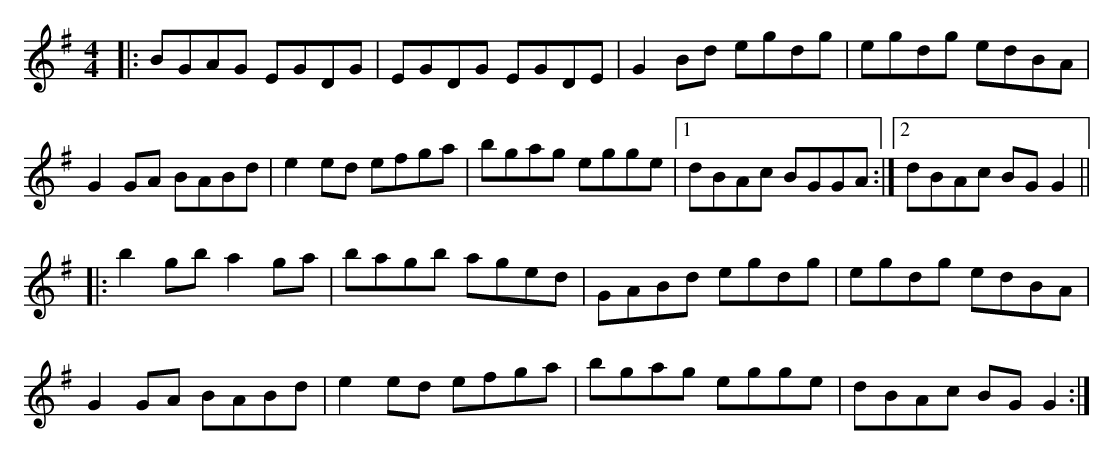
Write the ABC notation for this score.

X:1
M:4/4
K:G
|:BGAG EGDG|EGDG EGDE|G2Bd egdg|egdg edBA|
G2GA BABd|e2ed efga|bgag egge|1 dBAc BGGA:|2 dBAc BGG2||
|:b2gb a2ga|bagb aged|GABd egdg|egdg edBA|
G2GA BABd|e2ed efga|bgag egge|dBAc BGG2:|
